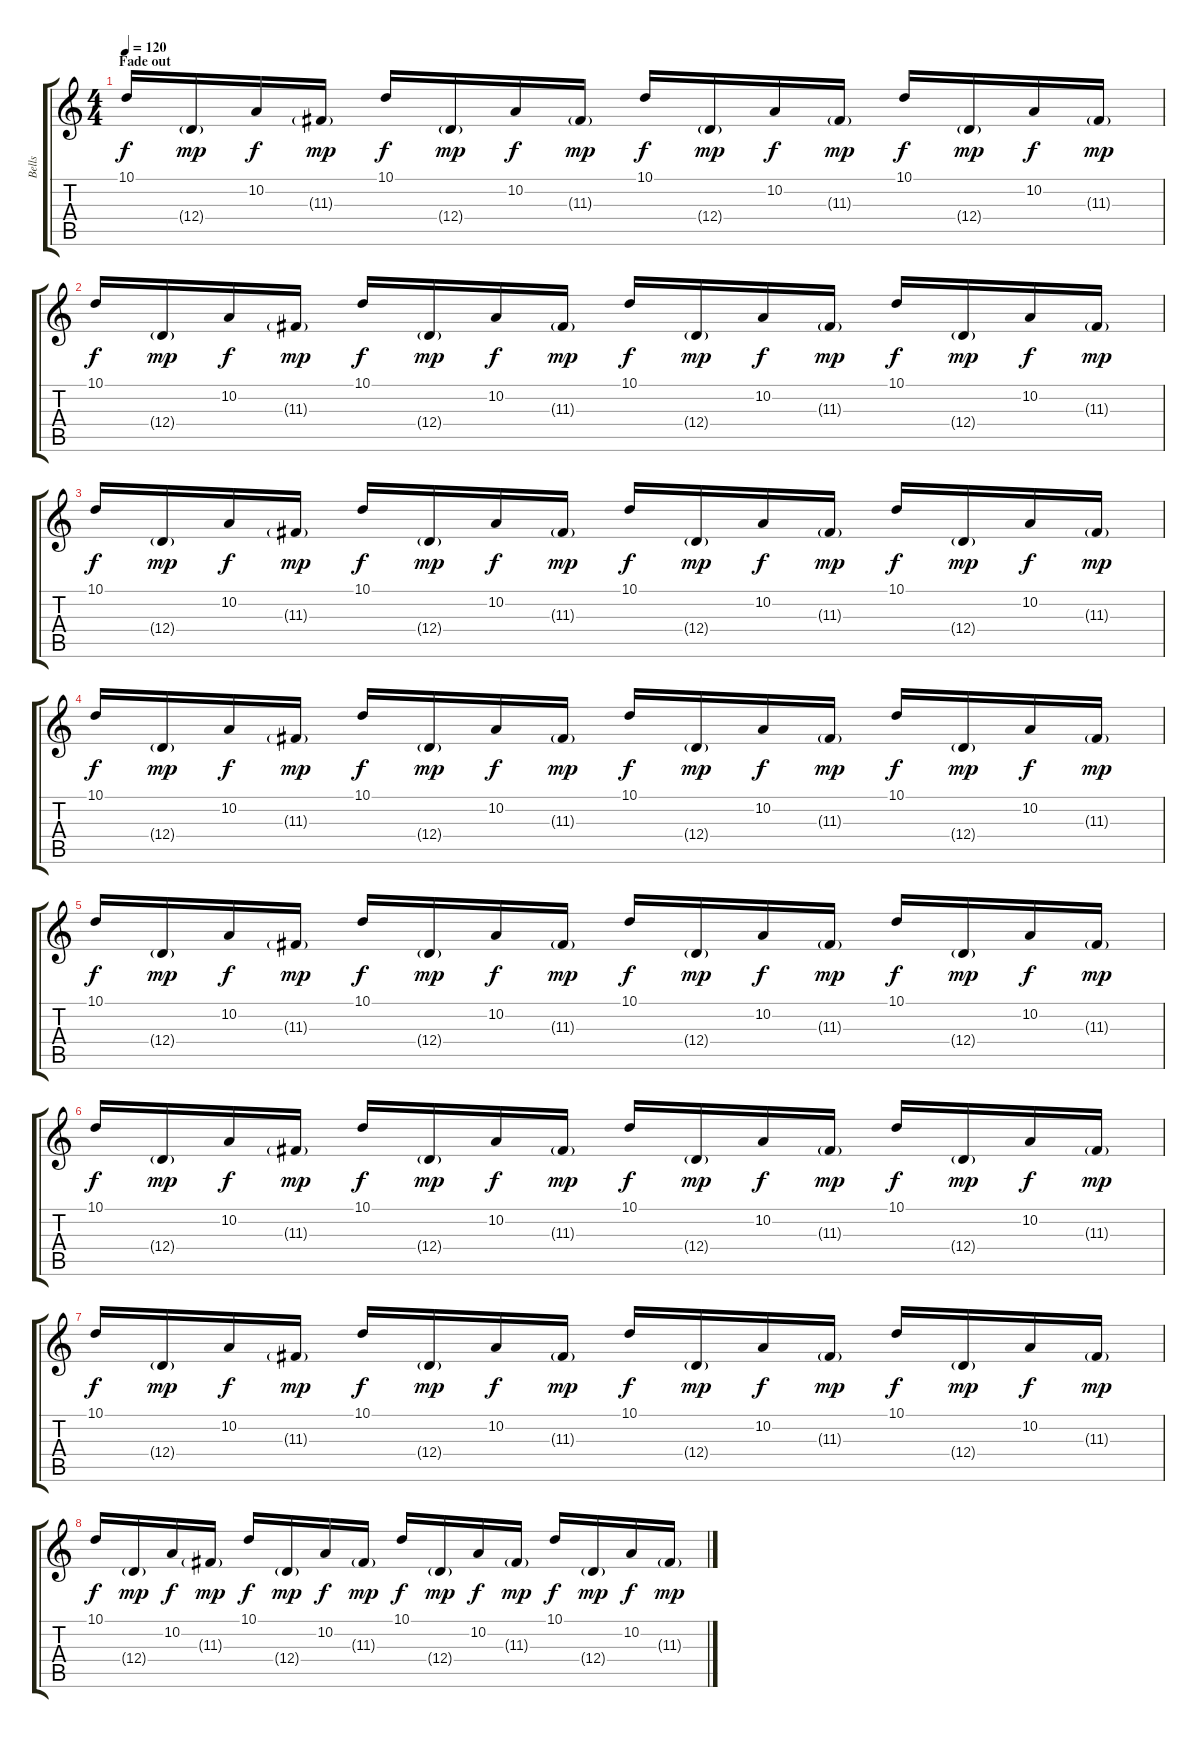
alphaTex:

\track ("Bells" "Bells") {instrument musicbox}
\staff {score tabs}
\tuning (E4 B3 G3 D3 A2 E2) {hide}
\ts (4 4)
\section ("" "Fade out")
\tempo 120
\clef g2
\ks c
10.1.16{dy f volume 2} 12.4{g}.16{dy mp} 10.2.16{dy f} 11.3{g}.16{dy mp} 10.1.16{dy f} 12.4{g}.16{dy mp} 10.2.16{dy f} 11.3{g}.16{dy mp} 10.1.16{dy f} 12.4{g}.16{dy mp} 10.2.16{dy f} 11.3{g}.16{dy mp} 10.1.16{dy f} 12.4{g}.16{dy mp} 10.2.16{dy f} 11.3{g}.16{dy mp} |
10.1.16{dy f} 12.4{g}.16{dy mp} 10.2.16{dy f} 11.3{g}.16{dy mp} 10.1.16{dy f} 12.4{g}.16{dy mp} 10.2.16{dy f} 11.3{g}.16{dy mp} 10.1.16{dy f} 12.4{g}.16{dy mp} 10.2.16{dy f} 11.3{g}.16{dy mp} 10.1.16{dy f} 12.4{g}.16{dy mp} 10.2.16{dy f} 11.3{g}.16{dy mp} |
10.1.16{dy f} 12.4{g}.16{dy mp} 10.2.16{dy f} 11.3{g}.16{dy mp} 10.1.16{dy f} 12.4{g}.16{dy mp} 10.2.16{dy f} 11.3{g}.16{dy mp} 10.1.16{dy f} 12.4{g}.16{dy mp} 10.2.16{dy f} 11.3{g}.16{dy mp} 10.1.16{dy f} 12.4{g}.16{dy mp} 10.2.16{dy f} 11.3{g}.16{dy mp} |
10.1.16{dy f} 12.4{g}.16{dy mp} 10.2.16{dy f} 11.3{g}.16{dy mp} 10.1.16{dy f} 12.4{g}.16{dy mp} 10.2.16{dy f} 11.3{g}.16{dy mp} 10.1.16{dy f} 12.4{g}.16{dy mp} 10.2.16{dy f} 11.3{g}.16{dy mp} 10.1.16{dy f} 12.4{g}.16{dy mp} 10.2.16{dy f} 11.3{g}.16{dy mp} |
10.1.16{dy f volume 0} 12.4{g}.16{dy mp} 10.2.16{dy f} 11.3{g}.16{dy mp} 10.1.16{dy f} 12.4{g}.16{dy mp} 10.2.16{dy f} 11.3{g}.16{dy mp} 10.1.16{dy f} 12.4{g}.16{dy mp} 10.2.16{dy f} 11.3{g}.16{dy mp} 10.1.16{dy f} 12.4{g}.16{dy mp} 10.2.16{dy f} 11.3{g}.16{dy mp} |
10.1.16{dy f} 12.4{g}.16{dy mp} 10.2.16{dy f} 11.3{g}.16{dy mp} 10.1.16{dy f} 12.4{g}.16{dy mp} 10.2.16{dy f} 11.3{g}.16{dy mp} 10.1.16{dy f} 12.4{g}.16{dy mp} 10.2.16{dy f} 11.3{g}.16{dy mp} 10.1.16{dy f} 12.4{g}.16{dy mp} 10.2.16{dy f} 11.3{g}.16{dy mp} |
10.1.16{dy f} 12.4{g}.16{dy mp} 10.2.16{dy f} 11.3{g}.16{dy mp} 10.1.16{dy f} 12.4{g}.16{dy mp} 10.2.16{dy f} 11.3{g}.16{dy mp} 10.1.16{dy f} 12.4{g}.16{dy mp} 10.2.16{dy f} 11.3{g}.16{dy mp} 10.1.16{dy f} 12.4{g}.16{dy mp} 10.2.16{dy f} 11.3{g}.16{dy mp} |
10.1.16{dy f} 12.4{g}.16{dy mp} 10.2.16{dy f} 11.3{g}.16{dy mp} 10.1.16{dy f} 12.4{g}.16{dy mp} 10.2.16{dy f} 11.3{g}.16{dy mp} 10.1.16{dy f} 12.4{g}.16{dy mp} 10.2.16{dy f} 11.3{g}.16{dy mp} 10.1.16{dy f} 12.4{g}.16{dy mp} 10.2.16{dy f} 11.3{g}.16{dy mp}
